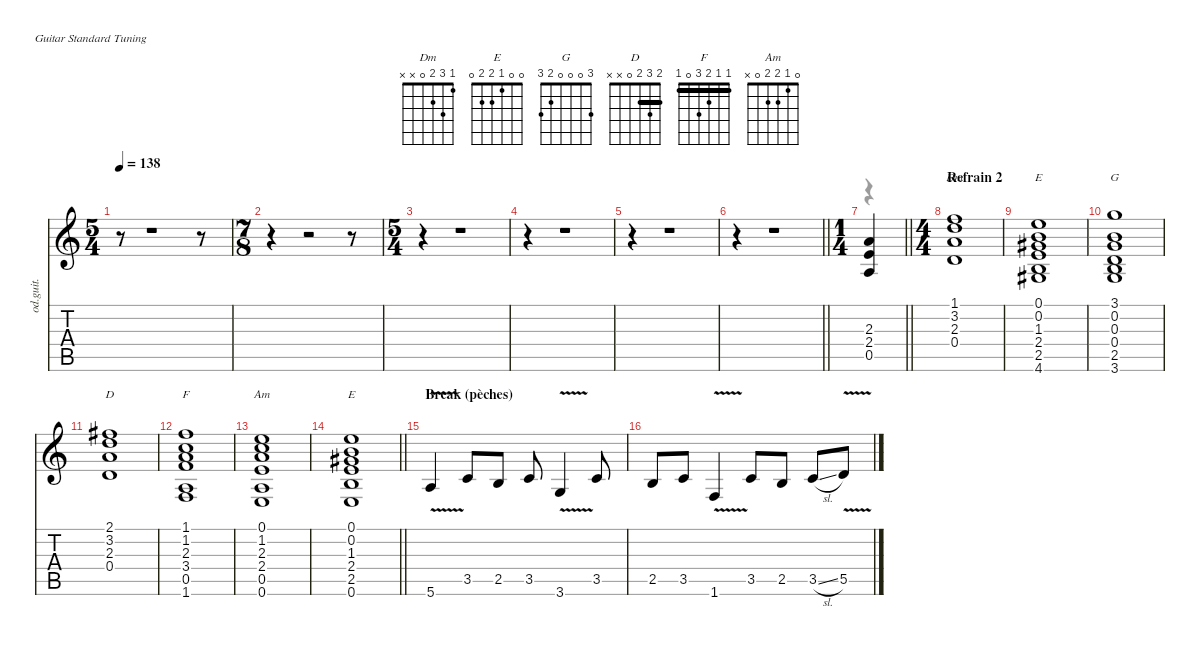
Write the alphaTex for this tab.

\defaultSystemsLayout 4
\hideDynamics
\bracketExtendMode nobrackets
\track ("Hichem" "od.guit.") {instrument overdrivenguitar}
\staff {score tabs}
\tuning (E4 B3 G3 D3 A2 E2)
\chord ("Dm" 1 3 2 0 x x)
\chord ("E" 0 0 1 2 2 0)
\chord ("G" 3 0 0 0 2 3)
\chord ("D" 2 3 2 0 x x) {barre 2}
\chord ("F" 1 1 2 3 0 1) {barre 1}
\chord ("Am" 0 1 2 2 0 x)
\voice
\ts (5 4)
\beaming (8 6 4)
\tempo 138
\clef g2
\ks aminor
r.8{dy mp beam Down} r.1{beam Down} r.8{beam Down} |
\ts (7 8)
\beaming (8 6 4)
r.4{beam Down} r.2{beam Down} r.8{beam Down} |
\ts (5 4)
\beaming (8 6 4)
r.4{beam Down} r.1{beam Down} |
r.4{beam Down} r.1{beam Down} |
r.4{beam Down} r.1{beam Down} |
\barLineRight lightlight
r.4{beam Down} r.1{beam Down} |
\ts (1 4)
\beaming (8 2)
\barLineRight lightlight
(2.3 2.4 0.5).4{dy f beam Up} |
\ts (4 4)
\beaming (8 2 2 2 2)
\section ("" "Refrain 2")
(1.1 3.2 2.3 0.4).1{ch "Dm" dy mp beam Up} |
(0.1 0.2 1.3{acc #} 2.4 2.5 4.6{acc #}).1{ch "E" beam Up} |
(3.1 0.2 0.3 0.4 2.5 3.6).1{ch "G" beam Up} |
(2.1{acc #} 3.2 2.3 0.4).1{ch "D" beam Up} |
(1.1 1.2 2.3 3.4 0.5 1.6).1{ch "F" beam Up} |
(0.1 1.2 2.3 2.4 0.5 0.6).1{ch "Am" beam Up} |
\barLineRight lightlight
(0.1 0.2 1.3{acc #} 2.4 2.5 0.6).1{ch "E" beam Up} |
\section ("" "Break (pèches)")
5.6{v}.4{dy f beam Up} 3.5.8{beam Up} 2.5.8{beam Up} 3.5.8{beam Up} 3.6{v}.4{beam Up} 3.5.8{beam Up} |
2.5.8{beam Up} 3.5.8{beam Up} 1.6{v}.4{beam Up} 3.5.8{beam Up} 2.5.8{beam Up} 3.5{sl}.8{beam Up} 5.5{v}.8{beam Up}
\voice
\clef g2
\ottava regular
\simile none
\ks aminor
|
|
|
|
|
\barLineRight lightlight
|
\barLineRight lightlight
r.4{dy mf beam Down} |
|
|
|
|
|
|
\barLineRight lightlight
|
|
